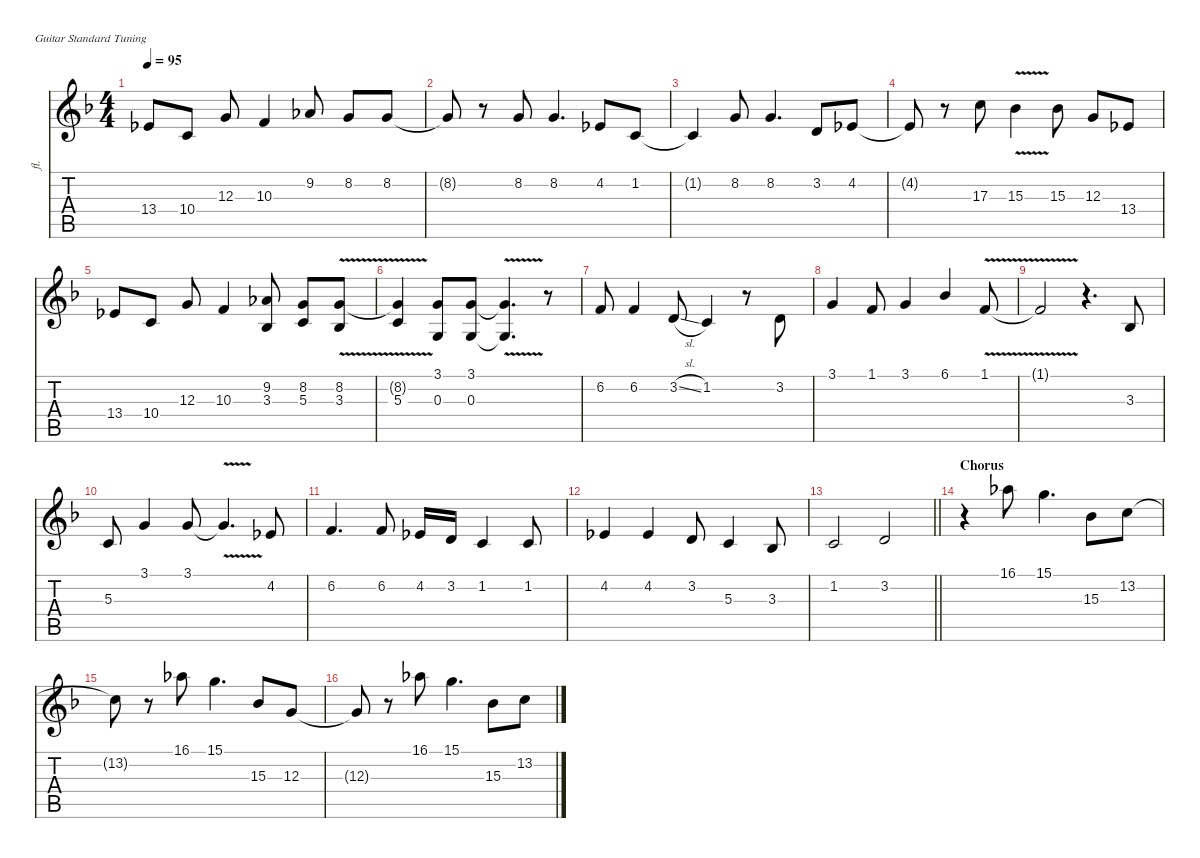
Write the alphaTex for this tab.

\defaultSystemsLayout 4
\hideDynamics
\bracketExtendMode nobrackets
\track ("Anette voice" "fl.") {instrument flute}
\staff {score tabs}
\tuning (E4 B3 G3 D3 A2 E2)
\ts (4 4)
\tempo 95
\clef g2
\ks f
13.4{acc b}.8{dy ff beam Up} 10.4{acc forcenatural}.8{beam Up} 12.3{acc forcenatural}.8{beam Up} 10.3{acc forcenatural}.4{beam Up} 9.2{acc b}.8{beam Up} 8.2{acc forcenatural}.8{beam Up} 8.2{acc forcenatural}.8{beam Up} |
8.2{t acc forcenatural}.8{dy f beam Up} r.8{beam Down} 8.2{acc forcenatural}.8{dy mf beam Up} 8.2{acc forcenatural}.4{d beam Up} 4.2{acc b}.8{dy f beam Up} 1.2{acc forcenatural}.8{beam Up} |
1.2{t acc forcenatural}.4{beam Up} 8.2{acc forcenatural}.8{beam Up} 8.2{acc forcenatural}.4{d beam Up} 3.2{acc forcenatural}.8{beam Up} 4.2{acc b}.8{beam Up} |
4.2{t acc b}.8{beam Up} r.8{beam Down} 17.3{acc forcenatural}.8{dy ff beam Down} 15.3{v acc b}.4{beam Down} 15.3{acc b}.8{beam Down} 12.3{acc forcenatural}.8{beam Up} 13.4{acc b}.8{beam Up} |
13.4{acc b}.8{beam Up} 10.4{acc forcenatural}.8{beam Up} 12.3{acc forcenatural}.8{beam Up} 10.3{acc forcenatural}.4{beam Up} (9.2{acc b} 3.3{acc b}).8{dy f beam Up} (8.2{acc forcenatural} 5.3{acc forcenatural}).8{beam Up} (8.2{v acc forcenatural} 3.3{acc b}).8{beam Up} |
(8.2{v t acc forcenatural} 5.3{acc forcenatural}).4{beam Up} (3.1{acc forcenatural} 0.3{acc forcenatural}).8{beam Up} (3.1{acc forcenatural} 0.3{acc forcenatural}).8{beam Up} (3.1{v t acc forcenatural} 0.3{t acc forcenatural}).4{d beam Up} r.8{beam Down} |
6.2{acc forcenatural}.8{beam Up} 6.2{acc forcenatural}.4{beam Up} 3.2{sl acc forcenatural}.8{beam Up} 1.2{acc forcenatural}.4{beam Up} r.8{beam Down} 3.2{acc forcenatural}.8{beam Up} |
3.1{acc forcenatural}.4{beam Up} 1.1{acc forcenatural}.8{beam Up} 3.1{acc forcenatural}.4{beam Up} 6.1{acc b}.4{beam Up} 1.1{v acc forcenatural}.8{beam Up} |
1.1{v t acc forcenatural}.2{beam Up} r.4{d beam Down} 3.3{acc b}.8{beam Up} |
5.3{acc forcenatural}.8{beam Up} 3.1{acc forcenatural}.4{beam Up} 3.1{acc forcenatural}.8{beam Up} 3.1{v t acc forcenatural}.4{d beam Up} 4.2{acc b}.8{beam Up} |
6.2{acc forcenatural}.4{d beam Up} 6.2{acc forcenatural}.8{beam Up} 4.2{acc b}.16{beam Up} 3.2{acc forcenatural}.16{beam Up} 1.2{acc forcenatural}.4{beam Up} 1.2{acc forcenatural}.8{beam Up} |
4.2{acc b}.4{beam Up} 4.2{acc b}.4{beam Up} 3.2{acc forcenatural}.8{beam Up} 5.3{acc forcenatural}.4{beam Up} 3.3{acc b}.8{beam Up} |
\barLineRight lightlight
1.2{acc forcenatural}.2{beam Up} 3.2{acc forcenatural}.2{beam Up} |
\section ("" "Chorus")
r.4{beam Down} 16.1{acc b}.8{dy mp beam Down} 15.1{acc forcenatural}.4{d beam Down} 15.3{acc b}.8{beam Down} 13.2{acc forcenatural}.8{beam Down} |
13.2{t acc forcenatural}.8{beam Down} r.8{beam Down} 16.1{acc b}.8{beam Down} 15.1{acc forcenatural}.4{d beam Down} 15.3{acc b}.8{beam Up} 12.3{acc forcenatural}.8{beam Up} |
12.3{t acc forcenatural}.8{beam Up} r.8{beam Down} 16.1{acc b}.8{beam Down} 15.1{acc forcenatural}.4{d beam Down} 15.3{acc b}.8{beam Down} 13.2{acc forcenatural}.8{beam Down}
